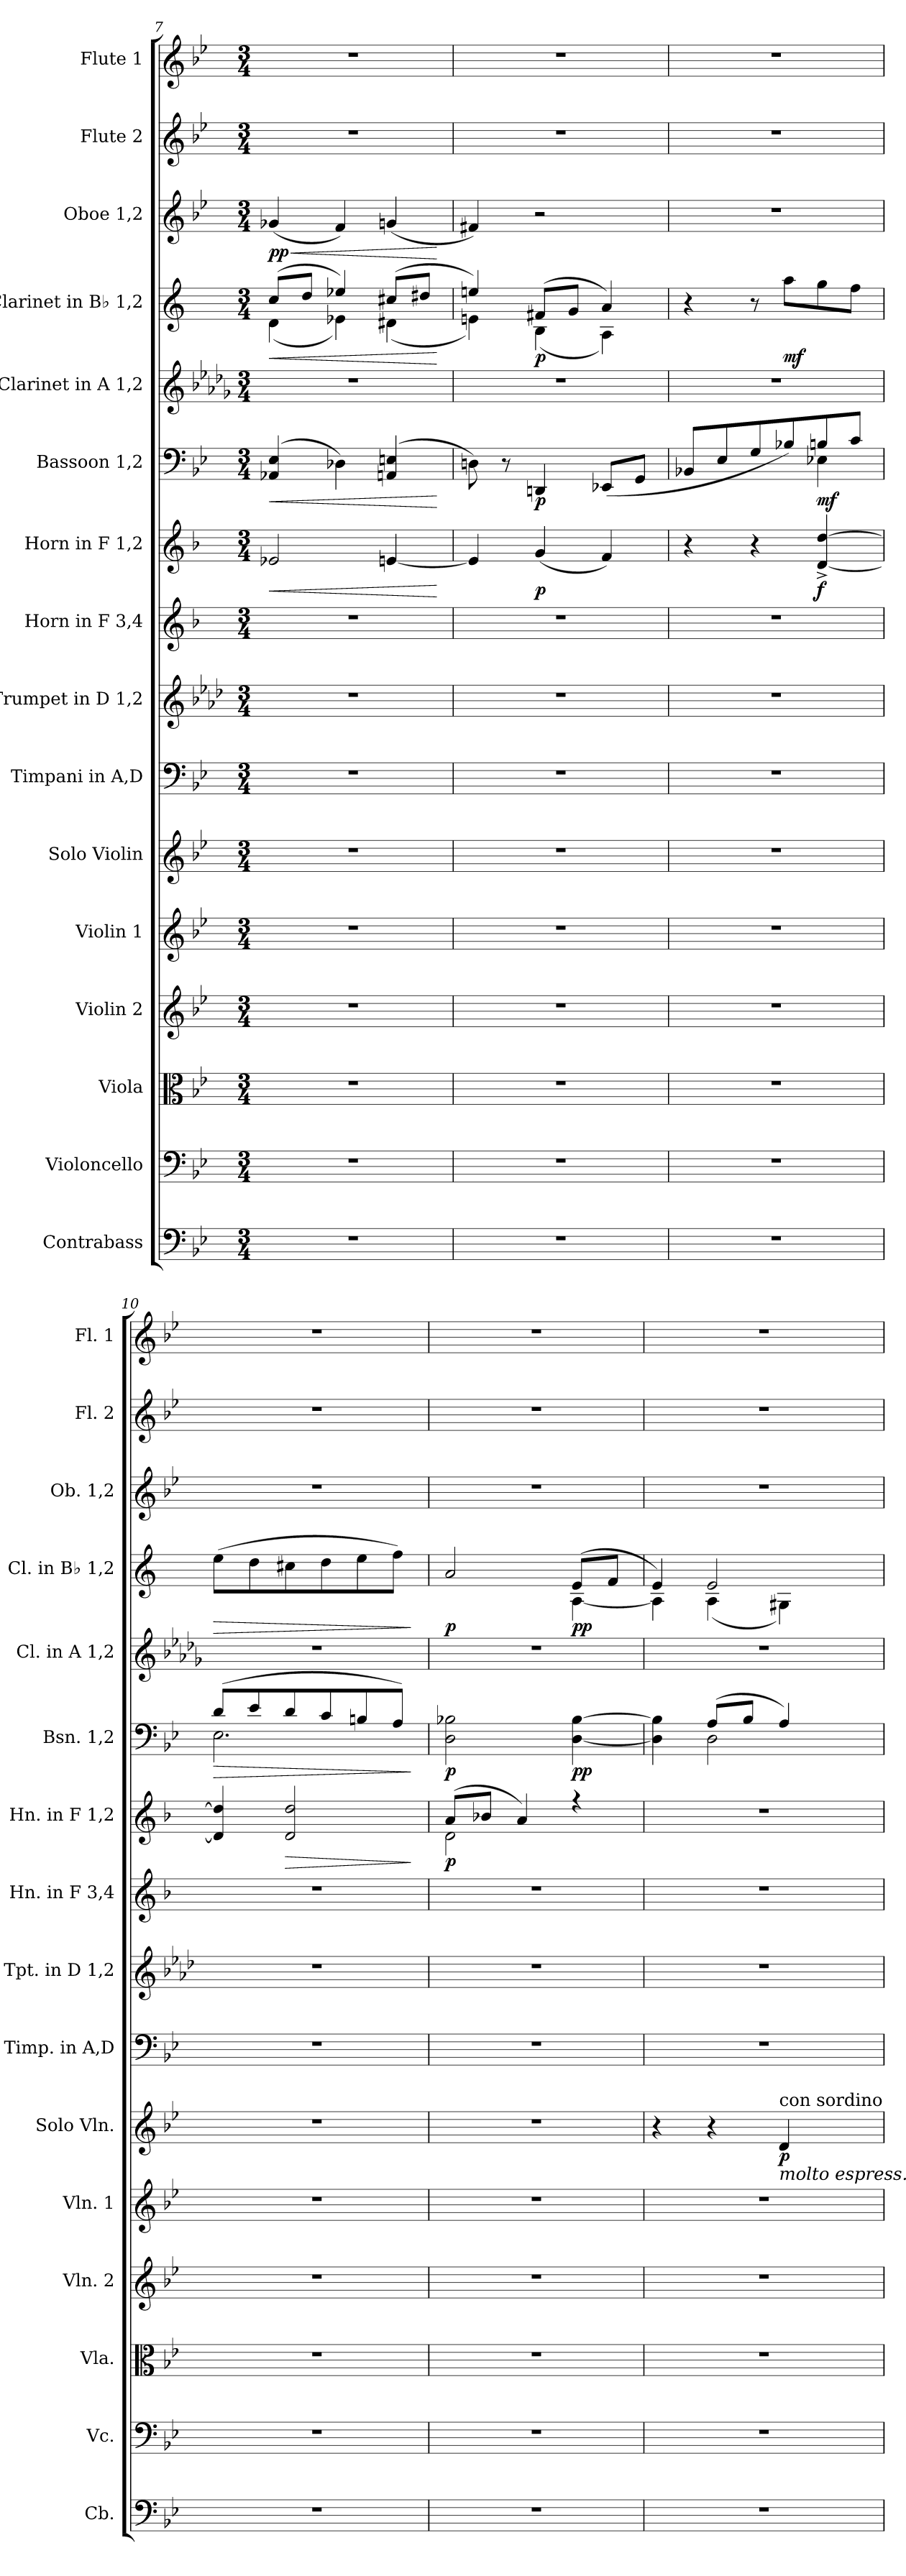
**kern	**kern	**kern	**kern	**kern	**kern	**dynam	**kern	**kern	**kern	**kern	**dynam	**kern	**dynam	**kern	**kern	**dynam	**kern	**dynam	**kern	**kern
*part16	*part15	*part14	*part13	*part12	*part11	*part11	*part10	*part9	*part8	*part7	*part7	*part6	*part6	*part5	*part4	*part4	*part3	*part3	*part2	*part1
*staff16	*staff15	*staff14	*staff13	*staff12	*staff11	*staff11	*staff10	*staff9	*staff8	*staff7	*staff7	*staff6	*staff6	*staff5	*staff4	*staff4	*staff3	*staff3	*staff2	*staff1
*I"Contrabass	*I"Violoncello	*I"Viola	*I"Violin 2	*I"Violin 1	*I"Solo Violin	*	*I"Timpani in A,D	*I"Trumpet in D 1,2	*I"Horn in F 3,4	*I"Horn in F 1,2	*	*I"Bassoon 1,2	*	*I"Clarinet in A 1,2	*I"Clarinet in B♭ 1,2	*	*I"Oboe 1,2	*	*I"Flute 2	*I"Flute 1
*I'Cb.	*I'Vc.	*I'Vla.	*I'Vln. 2	*I'Vln. 1	*I'Solo Vln.	*	*I'Timp. in A,D	*I'Tpt. in D 1,2	*I'Hn. in F 3,4	*I'Hn. in F 1,2	*	*I'Bsn. 1,2	*	*I'Cl. in A 1,2	*I'Cl. in B♭ 1,2	*	*I'Ob. 1,2	*	*I'Fl. 2	*I'Fl. 1
*clefF4	*clefF4	*clefC3	*clefG2	*clefG2	*clefG2	*	*clefF4	*clefG2	*clefG2	*clefG2	*	*clefF4	*	*clefG2	*clefG2	*	*clefG2	*	*clefG2	*clefG2
*ITrd7c12	*	*	*	*	*	*	*	*ITrd-1c-2	*ITrd4c7	*ITrd4c7	*	*	*	*ITrd2c3	*ITrd1c2	*	*	*	*	*
*k[b-e-]	*k[b-e-]	*k[b-e-]	*k[b-e-]	*k[b-e-]	*k[b-e-]	*	*k[b-e-]	*k[b-e-]	*k[b-e-]	*k[b-e-]	*	*k[b-e-]	*	*k[b-e-]	*k[b-e-]	*	*k[b-e-]	*	*k[b-e-]	*k[b-e-]
*M3/4	*M3/4	*M3/4	*M3/4	*M3/4	*M3/4	*	*M3/4	*M3/4	*M3/4	*M3/4	*	*M3/4	*	*M3/4	*M3/4	*	*M3/4	*	*M3/4	*M3/4
=7	=7	=7	=7	=7	=7	=7	=7	=7	=7	=7	=7	=7	=7	=7	=7	=7	=7	=7	=7	=7
!	!	!	!	!	!	!	!	!	!	!	!LO:HP:b	!	!LO:HP:b	!	!	!LO:HP:b	!	!LO:HP:b	!	!
*	*	*	*	*	*	*	*	*	*	*	*	*	*	*	*^	*	*	*	*	*
!	!	!	!	!	!	!	!	!	!	!	!	!	!	!	!	!	!	!	!LO:DY:n=1:b	!	!
2.r	2.r	2.r	2.r	2.r	2.r	.	2.r	2.r	2.r	2A-X/	<	(>4AA-X/ 4E-/	<	2.r	(>8b-/L	(<4c\	<	(<4g-X/	< pp	2.r	2.r
.	.	.	.	.	.	.	.	.	.	.	.	.	.	.	8cc/J	.	.	.	.	.	.
.	.	.	.	.	.	.	.	.	.	.	.	4D-X\)	.	.	4dd-X/)	4d-X\)	.	4f/)	.	.	.
.	.	.	.	.	.	.	.	.	.	[4An/	.	(<4AAn/ 4En/	.	.	(>8bn/L	(<4c#X\	.	(<4gn/	.	.	.
.	.	.	.	.	.	.	.	.	.	.	.	.	.	.	8cc#X/J	.	.	.	.	.	.
*	*	*	*	*	*	*	*	*	*	*	*	*	*	*	*v	*v	*	*	*	*	*
.	.	.	.	.	.	.	.	.	.	.	[	.	[	.	.	[	.	[	.	.
=8	=8	=8	=8	=8	=8	=8	=8	=8	=8	=8	=8	=8	=8	=8	=8	=8	=8	=8	=8	=8
*	*	*	*	*	*	*	*	*	*	*	*	*	*	*	*^	*	*	*	*	*
2.r	2.r	2.r	2.r	2.r	2.r	.	2.r	2.r	2.r	4A/]	.	8Dn\)	.	2.r	4ddn/)	4dn\)	.	4f#X/)	.	2.r	2.r
.	.	.	.	.	.	.	.	.	.	.	.	8r	.	.	.	.	.	.	.	.	.
!	!	!	!	!	!	!	!	!	!	!	!LO:DY:b	!	!LO:DY:b	!	!	!	!LO:DY:b	!	!	!	!
.	.	.	.	.	.	.	.	.	.	(<4c/	p	4DDn/	p	.	(>8en/L	(<4A\	p	2r	.	.	.
.	.	.	.	.	.	.	.	.	.	.	.	.	.	.	8f/J	.	.	.	.	.	.
.	.	.	.	.	.	.	.	.	.	4B-/)	.	(<8EE-X/L	.	.	4g/)	4G\)	.	.	.	.	.
.	.	.	.	.	.	.	.	.	.	.	.	8GG/J	.	.	.	.	.	.	.	.	.
*	*	*	*	*	*	*	*	*	*	*	*	*	*	*	*v	*v	*	*	*	*	*
=9	=9	=9	=9	=9	=9	=9	=9	=9	=9	=9	=9	=9	=9	=9	=9	=9	=9	=9	=9	=9
*	*	*	*	*	*	*	*	*	*	*	*	*^	*	*	*	*	*	*	*	*
2.r	2.r	2.r	2.r	2.r	2.r	.	2.r	2.r	2.r	4r	.	8BB-X/L	2ryy	.	2.r	4r	.	2.r	.	2.r	2.r
.	.	.	.	.	.	.	.	.	.	.	.	8E-/	.	.	.	.	.	.	.	.	.
.	.	.	.	.	.	.	.	.	.	4r	.	8G/	.	.	.	8r	.	.	.	.	.
!	!	!	!	!	!	!	!	!	!	!	!	!	!	!	!	!	!LO:DY:b	!	!	!	!
.	.	.	.	.	.	.	.	.	.	.	.	8B-X/)	.	.	.	8gg\L	mf	.	.	.	.
!	!	!	!	!	!	!	!	!	!	!	!LO:DY:b	!	!	!LO:DY:b	!	!	!	!	!	!	!
.	.	.	.	.	.	.	.	.	.	[4G/^ [4g/^	f	8Bn/	4E-X\	mf	.	8ff\	.	.	.	.	.
.	.	.	.	.	.	.	.	.	.	.	.	8c/J	.	.	.	8ee-\J	.	.	.	.	.
!!LO:LB:g=z
=10	=10	=10	=10	=10	=10	=10	=10	=10	=10	=10	=10	=10	=10	=10	=10	=10	=10	=10	=10	=10	=10
!	!	!	!	!	!	!	!	!	!	!	!	!	!	!LO:HP:b	!	!	!LO:HP:b	!	!	!	!
2.r	2.r	2.r	2.r	2.r	2.r	.	2.r	2.r	2.r	4G/] 4g/]	.	(>8d/L	2.E-\	>	2.r	(>8dd\L	>	2.r	.	2.r	2.r
.	.	.	.	.	.	.	.	.	.	.	.	8e-/	.	.	.	8cc\	.	.	.	.	.
!	!	!	!	!	!	!	!	!	!	!	!LO:HP:b	!	!	!	!	!	!	!	!	!	!
.	.	.	.	.	.	.	.	.	.	2G/ 2g/	>	8d/	.	.	.	8bn\	.	.	.	.	.
.	.	.	.	.	.	.	.	.	.	.	.	8c/	.	.	.	8cc\	.	.	.	.	.
.	.	.	.	.	.	.	.	.	.	.	.	8Bn/	.	.	.	8dd\	.	.	.	.	.
.	.	.	.	.	.	.	.	.	.	.	.	8A/J)	.	.	.	8ee-\J)	.	.	.	.	.
*	*	*	*	*	*	*	*	*	*	*	*	*v	*v	*	*	*	*	*	*	*	*
.	.	.	.	.	.	.	.	.	.	.	]	.	]	.	.	]	.	.	.	.
=11	=11	=11	=11	=11	=11	=11	=11	=11	=11	=11	=11	=11	=11	=11	=11	=11	=11	=11	=11	=11
*	*	*	*	*	*	*	*	*	*	*	*	*	*	*	*	*	*	*	*	*MM80
*	*	*	*	*	*	*	*	*	*	*^	*	*	*	*	*^	*	*	*	*	*
!	!	!	!	!	!	!	!	!	!	!	!	!LO:DY:b	!	!LO:DY:b	!	!	!	!LO:DY:b	!	!	!	!
2.r	2.r	2.r	2.r	2.r	2.r	.	2.r	2.r	2.r	(>8d/L	2G\	p	2D\ 2B-X\	p	2.r	2g/	2ryy	p	2.r	.	2.r	2.r
.	.	.	.	.	.	.	.	.	.	8e-X/J	.	.	.	.	.	.	.	.	.	.	.	.
.	.	.	.	.	.	.	.	.	.	4d/)	.	.	.	.	.	.	.	.	.	.	.	.
!	!	!	!	!	!	!	!	!	!	!	!	!	!	!LO:DY:b	!	!	!	!LO:DY:b	!	!	!	!
.	.	.	.	.	.	.	.	.	.	4ryy	4rff	.	[4D\ [4B-\	pp	.	(>8d/L	[4G\	pp	.	.	.	.
.	.	.	.	.	.	.	.	.	.	.	.	.	.	.	.	8e-/J	.	.	.	.	.	.
*	*	*	*	*	*	*	*	*	*	*v	*v	*	*	*	*	*	*	*	*	*	*	*
=12	=12	=12	=12	=12	=12	=12	=12	=12	=12	=12	=12	=12	=12	=12	=12	=12	=12	=12	=12	=12	=12
*	*	*	*	*	*	*	*	*	*	*	*	*	*	*	*	*	*	*	*	*	*MM80
*	*	*	*	*	*	*	*	*	*	*	*	*^	*	*	*	*	*	*	*	*	*^
2.r	2.r	2.r	2.r	2.r	4r	.	2.r	2.r	2.r	2.r	.	4D\] 4B-\]	4ryy	.	2.r	4d/)	4G\]	.	2.r	.	2.r	2.r	2ryy
.	.	.	.	.	4r	.	.	.	.	.	.	(>8A/L	2D\	.	.	2d/	(<4G\	.	.	.	.	.	.
.	.	.	.	.	.	.	.	.	.	.	.	8B-/J	.	.	.	.	.	.	.	.	.	.	.
*	*	*	*	*	*	*	*	*	*	*	*	*	*	*	*	*	*	*	*	*	*	*MM60	*
!	!	!	!	!	!LO:TX:b:i:t=molto espress.	!	!	!	!	!	!	!	!	!	!	!	!	!	!	!	!	!	!
!	!	!	!	!	!LO:TX:a:t=con sordino	!	!	!	!	!	!	!	!	!	!	!	!	!	!	!	!	!	!
!	!	!	!	!	!	!LO:DY:b	!	!	!	!	!	!	!	!	!	!	!	!	!	!	!	!	!
.	.	.	.	.	4d/	p	.	.	.	.	.	4A/)	.	.	.	.	4F#X\)	.	.	.	.	.	4ryy
*	*	*	*	*	*	*	*	*	*	*	*	*v	*v	*	*	*v	*v	*	*	*	*	*v	*v
=	=	=	=	=	=	=	=	=	=	=	=	=	=	=	=	=	=	=	=	=
*-	*-	*-	*-	*-	*-	*-	*-	*-	*-	*-	*-	*-	*-	*-	*-	*-	*-	*-	*-	*-
